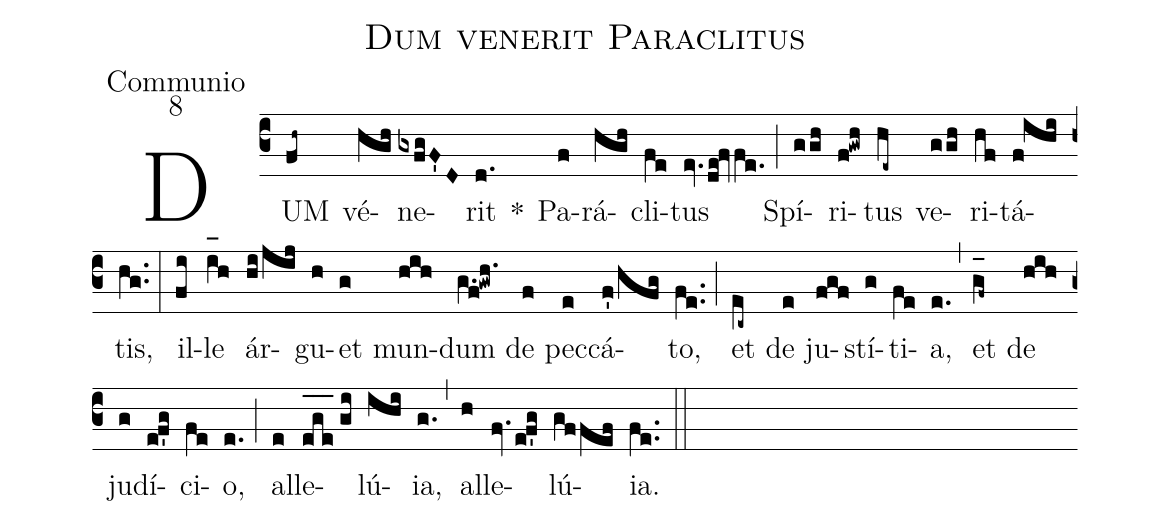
name:Dum venerit Paraclitus;
office-part:Communio;
mode:8;
%%
(c3) DUM(fh~) vé(hgh)ne(gxfgF'D)rit(d.) *() Pa(f)rá(hgh)cli(fe)tus(ev.de!fvfe.) (;) Spí(ggh)ri(f!gwh)tus(he~) ve(ggh)ri(hf)tá(f!ihi)tis,(hg..) (:) il(fi)le(i_[oh:h]h) ár(hi/jij)gu(h)et(g) mun(hih)dum(g.f!gwh.) de(f) pec(e)cá(f'/hfg)to,(fe..) (;) et(ec~) de(e) ju(fgf)stí(g)ti(fe)a,(e.) (,) et(g_[oh:h]f~) de(hih) ju(g)dí(ef'g)ci(fe)o,(e.) (;) al(e)le(e_[oh:h]g_[oh:h]e_[oh:h]//gi)lú(ihi){ia},(g.) (,) <nlba>al(h)le(fv.ef'g)lú(gffef){ia}.</nlba>(fe..) (::)
